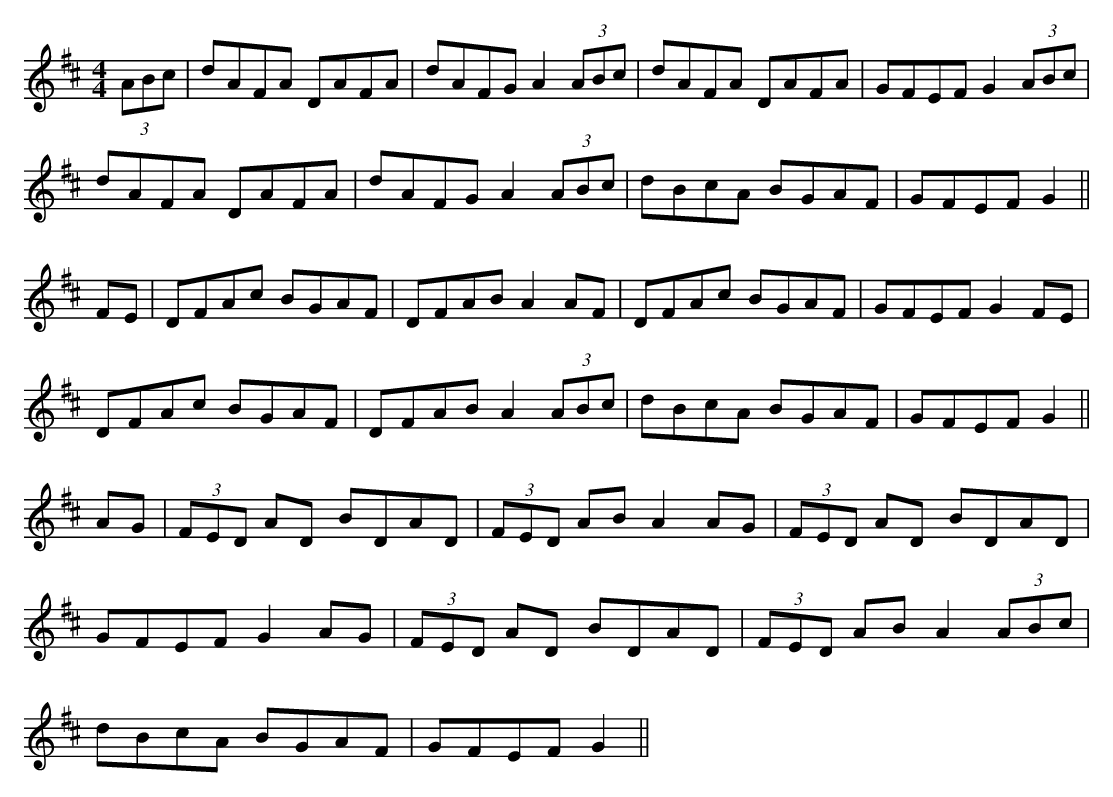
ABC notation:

X:1
M:4/4
K:D
(3ABc|dAFA DAFA|dAFG A2 (3ABc|dAFA DAFA|GFEF G2 (3ABc|
dAFA DAFA|dAFG A2 (3ABc|dBcA BGAF|GFEF G2||
FE|DFAc BGAF|DFAB A2 AF|DFAc BGAF|GFEF G2 FE|
DFAc BGAF|DFAB A2 (3ABc|dBcA BGAF|GFEF G2||
AG|(3FED AD BDAD|(3FED AB A2 AG|(3FED AD BDAD|
GFEF G2 AG|(3FED AD BDAD|(3FED AB A2 (3ABc|
dBcA BGAF|GFEF G2||
